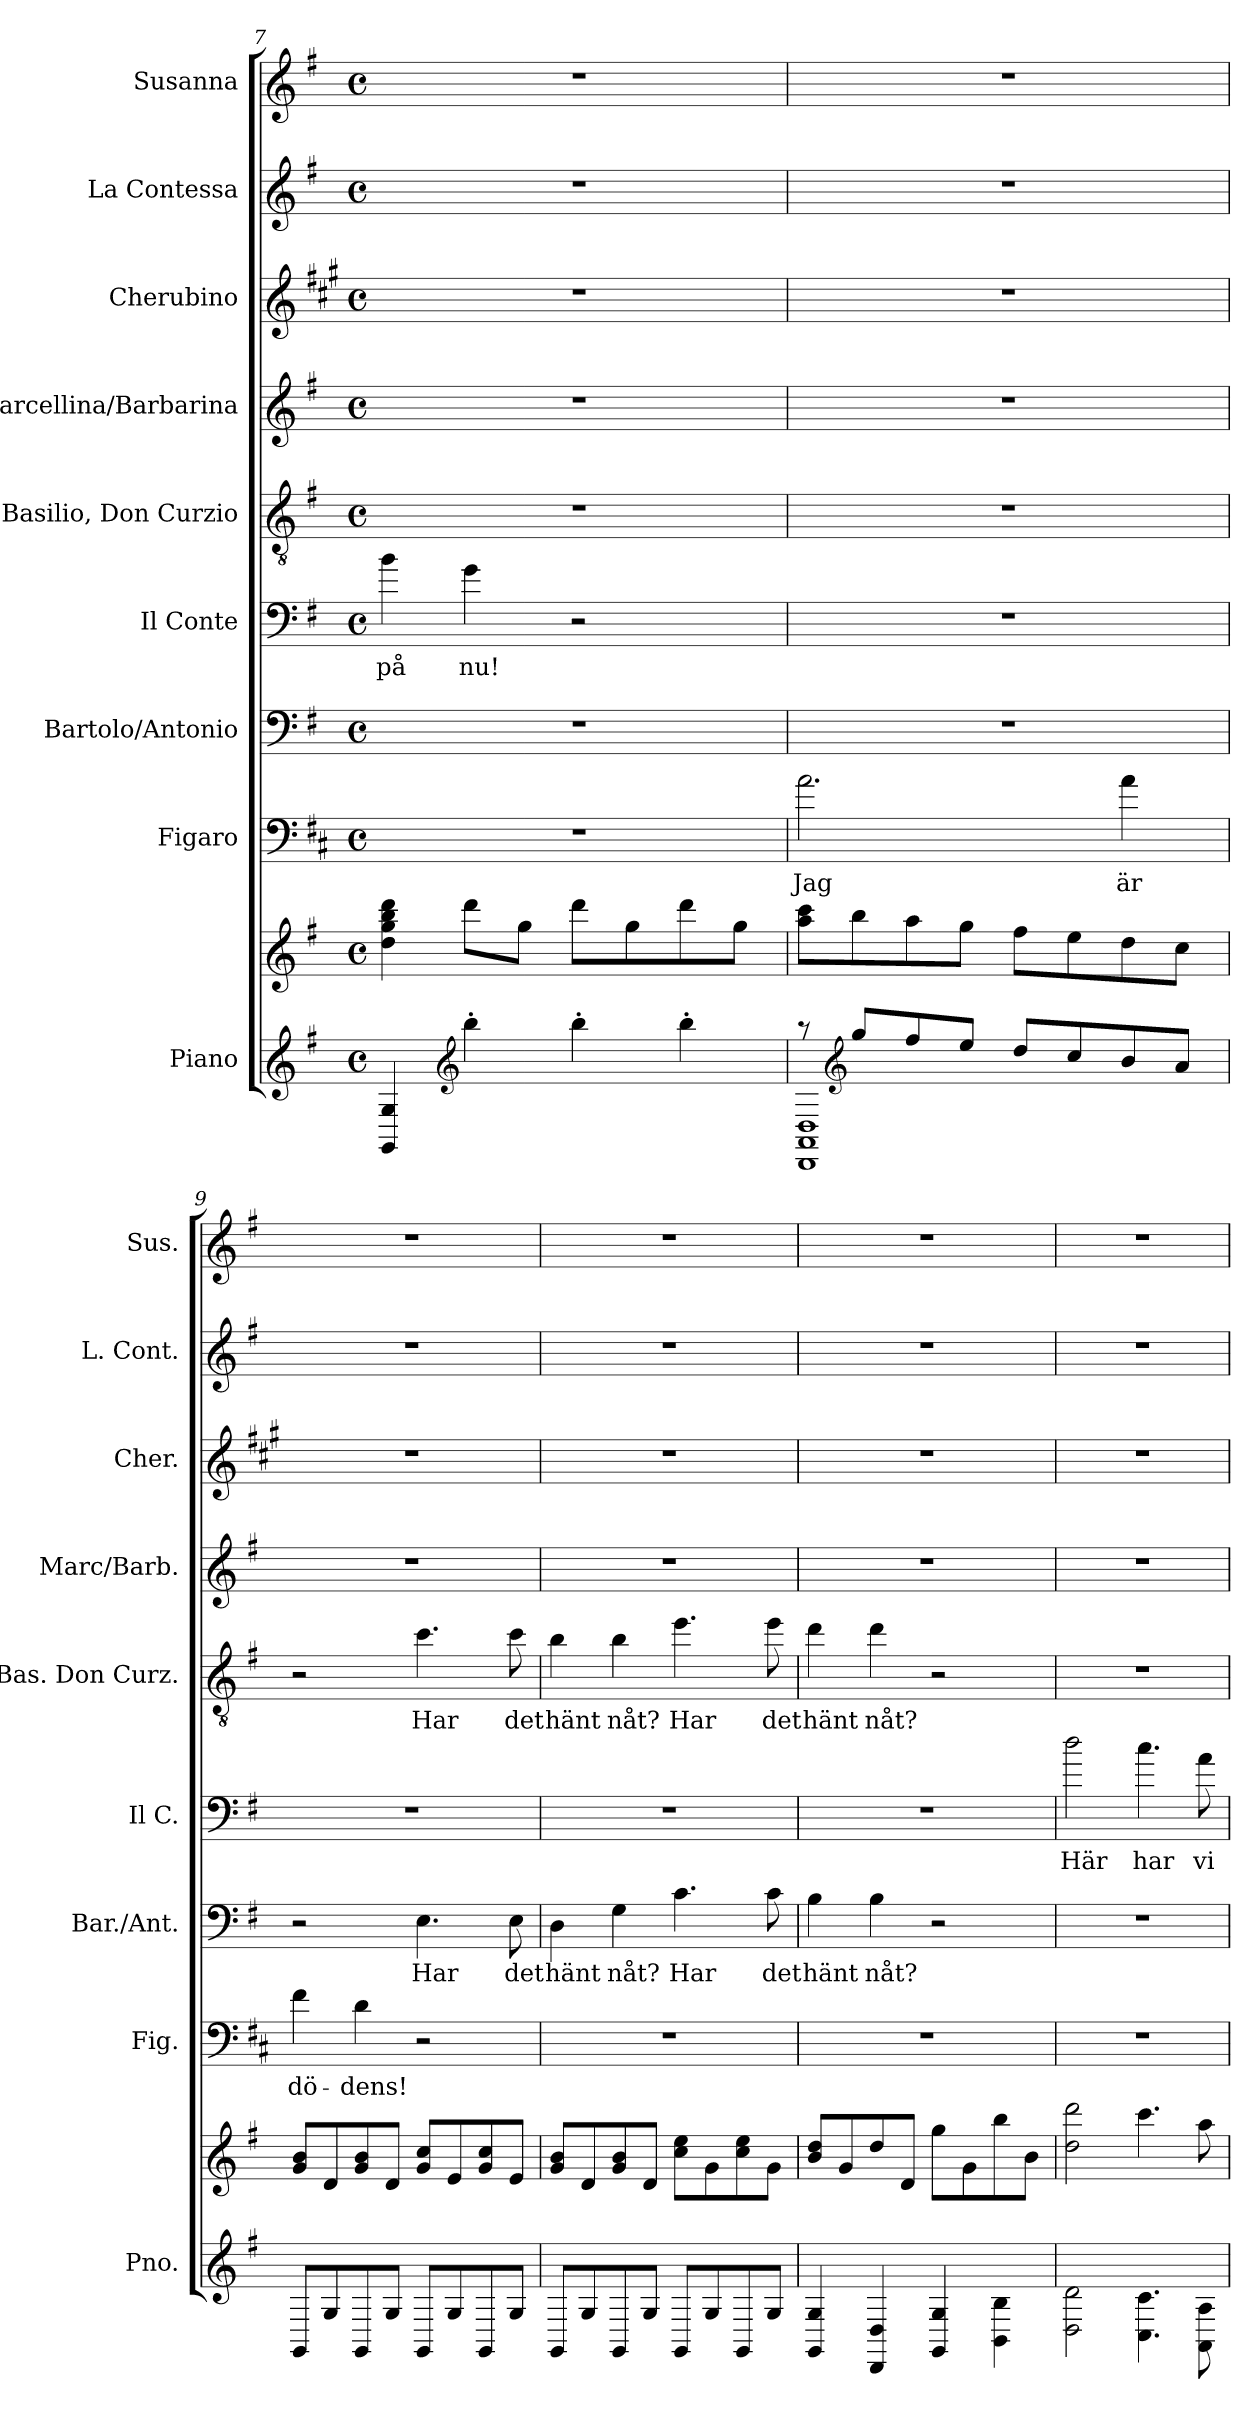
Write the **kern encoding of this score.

**kern	**kern	**kern	**text	**kern	**text	**kern	**text	**kern	**text	**kern	**kern	**kern	**kern
*part9	*part9	*part8	*part8	*part7	*part7	*part6	*part6	*part5	*part5	*part4	*part3	*part2	*part1
*staff10	*staff9	*staff8	*staff8	*staff7	*staff7	*staff6	*staff6	*staff5	*staff5	*staff4	*staff3	*staff2	*staff1
*I"Piano	*	*I"Figaro	*	*I"Bartolo/Antonio	*	*I"Il Conte	*	*I"Basilio, Don Curzio	*	*I"Marcellina/Barbarina	*I"Cherubino	*I"La Contessa	*I"Susanna
*I'Pno.	*	*I'Fig.	*	*I'Bar./Ant.	*	*I'Il C.	*	*I'Bas. Don Curz.	*	*I'Marc/Barb.	*I'Cher.	*I'L. Cont.	*I'Sus.
*clefG2	*clefG2	*clefF4	*	*clefF4	*	*clefF4	*	*clefGv2	*	*clefG2	*clefG2	*clefG2	*clefG2
*	*	*ITrd4c7	*	*	*	*ITrd8c14	*	*ITrd8c14	*	*	*ITrd1c2	*	*
*k[f#]	*k[f#]	*k[f#]	*	*k[f#]	*	*k[f#]	*	*k[f#]	*	*k[f#]	*k[f#]	*k[f#]	*k[f#]
*M4/4	*M4/4	*M4/4	*	*M4/4	*	*M4/4	*	*M4/4	*	*M4/4	*M4/4	*M4/4	*M4/4
*met(c)	*met(c)	*met(c)	*	*met(c)	*	*met(c)	*	*met(c)	*	*met(c)	*met(c)	*met(c)	*met(c)
=7	=7	=7	=7	=7	=7	=7	=7	=7	=7	=7	=7	=7	=7
!	!	!	!	!	!	!	!LO:LY:b	!	!	!	!	!	!
4GG/ 4G/	4dd\ 4gg\ 4bb\ 4ddd\	1r	.	1r	.	4B\	på	1r	.	1r	1r	1r	1r
*clefG2	*	*	*	*	*	*	*	*	*	*	*	*	*
!	!	!	!	!	!	!	!LO:LY:b	!	!	!	!	!	!
4bb'\	8ddd\L	.	.	.	.	4G\	nu!	.	.	.	.	.	.
.	8gg\J	.	.	.	.	.	.	.	.	.	.	.	.
4bb'\	8ddd\L	.	.	.	.	2r	.	.	.	.	.	.	.
.	8gg\	.	.	.	.	.	.	.	.	.	.	.	.
4bb'\	8ddd\	.	.	.	.	.	.	.	.	.	.	.	.
.	8gg\J	.	.	.	.	.	.	.	.	.	.	.	.
!!LO:PB:g=z
=8	=8	=8	=8	=8	=8	=8	=8	=8	=8	=8	=8	=8	=8
*^	*	*	*	*	*	*	*	*	*	*	*	*	*
!	!	!	!	!LO:LY:b	!	!	!	!	!	!	!	!	!	!
8r	1DD 1AA 1D	8aa\ 8ccc\L	2.d\	Jag	1r	.	1r	.	1r	.	1r	1r	1r	1r
*clefG2	*	*	*	*	*	*	*	*	*	*	*	*	*	*
8gg/L	.	8bb\	.	.	.	.	.	.	.	.	.	.	.	.
8ff#/	.	8aa\	.	.	.	.	.	.	.	.	.	.	.	.
8ee/J	.	8gg\J	.	.	.	.	.	.	.	.	.	.	.	.
8dd/L	.	8ff#\L	.	.	.	.	.	.	.	.	.	.	.	.
8cc/	.	8ee\	.	.	.	.	.	.	.	.	.	.	.	.
!	!	!	!	!LO:LY:b	!	!	!	!	!	!	!	!	!	!
8b/	.	8dd\	4d\	är	.	.	.	.	.	.	.	.	.	.
8a/J	.	8cc\J	.	.	.	.	.	.	.	.	.	.	.	.
*v	*v	*	*	*	*	*	*	*	*	*	*	*	*	*
=9	=9	=9	=9	=9	=9	=9	=9	=9	=9	=9	=9	=9	=9
!	!	!	!LO:LY:b	!	!	!	!	!	!	!	!	!	!
8GG/L	8g/ 8b/L	4B\	dö-	2r	.	1r	.	2r	.	1r	1r	1r	1r
8G/	8d/	.	.	.	.	.	.	.	.	.	.	.	.
!	!	!	!LO:LY:b	!	!	!	!	!	!	!	!	!	!
8GG/	8g/ 8b/	4G\	-dens!	.	.	.	.	.	.	.	.	.	.
8G/J	8d/J	.	.	.	.	.	.	.	.	.	.	.	.
!	!	!	!	!	!LO:LY:b	!	!	!	!LO:LY:b	!	!	!	!
8GG/L	8g/ 8cc/L	2r	.	4.E\	Har	.	.	4.c\	Har	.	.	.	.
8G/	8e/	.	.	.	.	.	.	.	.	.	.	.	.
8GG/	8g/ 8cc/	.	.	.	.	.	.	.	.	.	.	.	.
!	!	!	!	!	!LO:LY:b	!	!	!	!LO:LY:b	!	!	!	!
8G/J	8e/J	.	.	8E\	det	.	.	8c\	det	.	.	.	.
=10	=10	=10	=10	=10	=10	=10	=10	=10	=10	=10	=10	=10	=10
!	!	!	!	!	!LO:LY:b	!	!	!	!LO:LY:b	!	!	!	!
8GG/L	8g/ 8b/L	1r	.	4D\	hänt	1r	.	4B\	hänt	1r	1r	1r	1r
8G/	8d/	.	.	.	.	.	.	.	.	.	.	.	.
!	!	!	!	!	!LO:LY:b	!	!	!	!LO:LY:b	!	!	!	!
8GG/	8g/ 8b/	.	.	4G\	nåt?	.	.	4B\	nåt?	.	.	.	.
8G/J	8d/J	.	.	.	.	.	.	.	.	.	.	.	.
!	!	!	!	!	!LO:LY:b	!	!	!	!LO:LY:b	!	!	!	!
8GG/L	8cc\ 8ee\L	.	.	4.c\	Har	.	.	4.e\	Har	.	.	.	.
8G/	8g\	.	.	.	.	.	.	.	.	.	.	.	.
8GG/	8cc\ 8ee\	.	.	.	.	.	.	.	.	.	.	.	.
!	!	!	!	!	!LO:LY:b	!	!	!	!LO:LY:b	!	!	!	!
8G/J	8g\J	.	.	8c\	det	.	.	8e\	det	.	.	.	.
=11	=11	=11	=11	=11	=11	=11	=11	=11	=11	=11	=11	=11	=11
!	!	!	!	!	!LO:LY:b	!	!	!	!LO:LY:b	!	!	!	!
4GG/ 4G/	8b/ 8dd/L	1r	.	4B\	hänt	1r	.	4d\	hänt	1r	1r	1r	1r
.	8g/	.	.	.	.	.	.	.	.	.	.	.	.
!	!	!	!	!	!LO:LY:b	!	!	!	!LO:LY:b	!	!	!	!
4DD/ 4D/	8dd/	.	.	4B\	nåt?	.	.	4d\	nåt?	.	.	.	.
.	8d/J	.	.	.	.	.	.	.	.	.	.	.	.
4GG/ 4G/	8gg\L	.	.	2r	.	.	.	2r	.	.	.	.	.
.	8g\	.	.	.	.	.	.	.	.	.	.	.	.
4BB\ 4B\	8bb\	.	.	.	.	.	.	.	.	.	.	.	.
.	8b\J	.	.	.	.	.	.	.	.	.	.	.	.
!!LO:PB:g=z
=12	=12	=12	=12	=12	=12	=12	=12	=12	=12	=12	=12	=12	=12
!	!	!	!	!	!	!	!LO:LY:b	!	!	!	!	!	!
2D\ 2d\	2dd\ 2ddd\	1r	.	1r	.	2d\	Här	1r	.	1r	1r	1r	1r
!	!	!	!	!	!	!	!LO:LY:b	!	!	!	!	!	!
4.C\ 4.c\	4.ccc\	.	.	.	.	4.c\	har	.	.	.	.	.	.
!	!	!	!	!	!	!	!LO:LY:b	!	!	!	!	!	!
8AA\ 8A\	8aa\	.	.	.	.	8A\	vi	.	.	.	.	.	.
=	=	=	=	=	=	=	=	=	=	=	=	=	=
*-	*-	*-	*-	*-	*-	*-	*-	*-	*-	*-	*-	*-	*-
